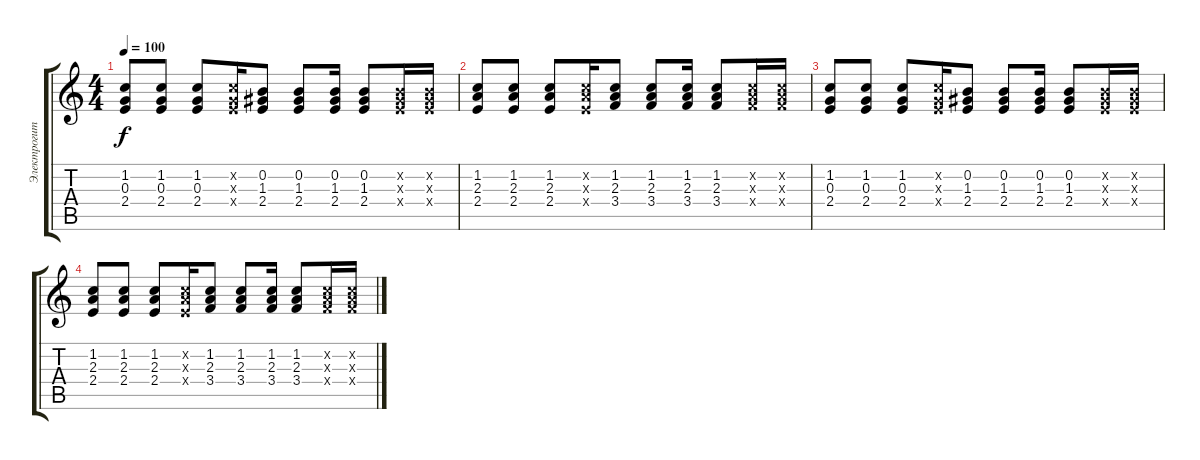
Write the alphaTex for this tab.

\track ("Электрогитара" "Электрогит") {instrument electricguitarjazz}
\staff {score tabs}
\tuning (E4 B3 G3 D3 A2 E2) {hide}
\ts (4 4)
\tempo 100
\clef g2
\ks c
(1.2 0.3 2.4).8{dy f} (1.2 0.3 2.4).8 (1.2 0.3 2.4).8 (1.2{x} 0.3{x} 2.4{x}).16 (0.2 1.3 2.4).8 (0.2 1.3 2.4).8 (0.2 1.3 2.4).16 (0.2 1.3 2.4).8 (0.2{x} 1.3{x} 2.4{x}).16 (0.2{x} 1.3{x} 2.4{x}).16 |
(1.2 2.3 2.4).8 (1.2 2.3 2.4).8 (1.2 2.3 2.4).8 (1.2{x} 2.3{x} 2.4{x}).16 (1.2 2.3 3.4).8 (1.2 2.3 3.4).8 (1.2 2.3 3.4).16 (1.2 2.3 3.4).8 (1.2{x} 2.3{x} 3.4{x}).16 (1.2{x} 2.3{x} 3.4{x}).16 |
(1.2 0.3 2.4).8 (1.2 0.3 2.4).8 (1.2 0.3 2.4).8 (1.2{x} 0.3{x} 2.4{x}).16 (0.2 1.3 2.4).8 (0.2 1.3 2.4).8 (0.2 1.3 2.4).16 (0.2 1.3 2.4).8 (0.2{x} 1.3{x} 2.4{x}).16 (0.2{x} 1.3{x} 2.4{x}).16 |
(1.2 2.3 2.4).8 (1.2 2.3 2.4).8 (1.2 2.3 2.4).8 (1.2{x} 2.3{x} 2.4{x}).16 (1.2 2.3 3.4).8 (1.2 2.3 3.4).8 (1.2 2.3 3.4).16 (1.2 2.3 3.4).8 (1.2{x} 2.3{x} 3.4{x}).16 (1.2{x} 2.3{x} 3.4{x}).16
